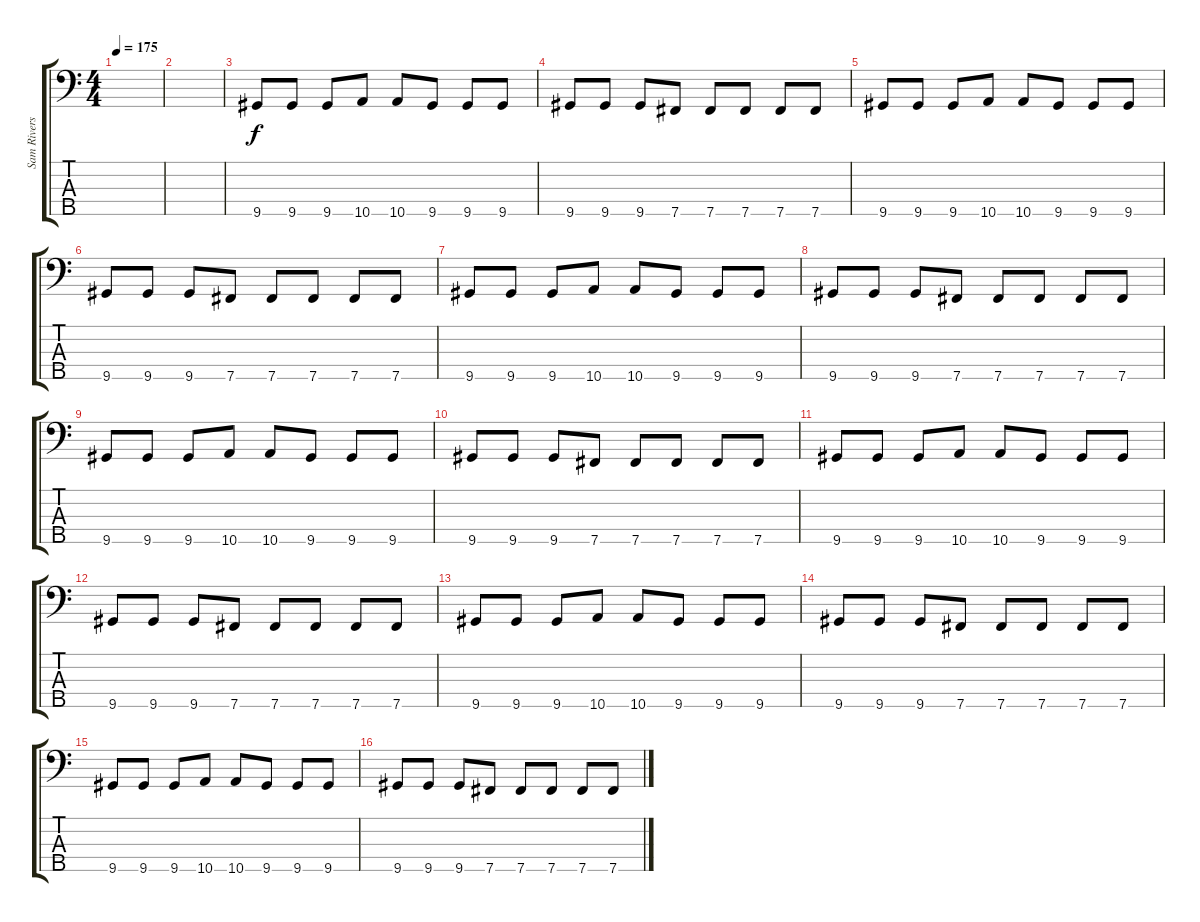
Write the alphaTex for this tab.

\track ("Sam Rivers" "Sam Rivers") {instrument electricbassfinger}
\staff {score tabs}
\tuning (G2 D2 A1 E1 B0) {hide}
\ts (4 4)
\tempo 175
\clef f4
\ks c
|
|
9.5.8 9.5.8 9.5.8 10.5.8 10.5.8 9.5.8 9.5.8 9.5.8 |
9.5.8 9.5.8 9.5.8 7.5.8 7.5.8 7.5.8 7.5.8 7.5.8 |
9.5.8 9.5.8 9.5.8 10.5.8 10.5.8 9.5.8 9.5.8 9.5.8 |
9.5.8 9.5.8 9.5.8 7.5.8 7.5.8 7.5.8 7.5.8 7.5.8 |
9.5.8 9.5.8 9.5.8 10.5.8 10.5.8 9.5.8 9.5.8 9.5.8 |
9.5.8 9.5.8 9.5.8 7.5.8 7.5.8 7.5.8 7.5.8 7.5.8 |
9.5.8 9.5.8 9.5.8 10.5.8 10.5.8 9.5.8 9.5.8 9.5.8 |
9.5.8 9.5.8 9.5.8 7.5.8 7.5.8 7.5.8 7.5.8 7.5.8 |
9.5.8 9.5.8 9.5.8 10.5.8 10.5.8 9.5.8 9.5.8 9.5.8 |
9.5.8 9.5.8 9.5.8 7.5.8 7.5.8 7.5.8 7.5.8 7.5.8 |
9.5.8 9.5.8 9.5.8 10.5.8 10.5.8 9.5.8 9.5.8 9.5.8 |
9.5.8 9.5.8 9.5.8 7.5.8 7.5.8 7.5.8 7.5.8 7.5.8 |
9.5.8 9.5.8 9.5.8 10.5.8 10.5.8 9.5.8 9.5.8 9.5.8 |
9.5.8 9.5.8 9.5.8 7.5.8 7.5.8 7.5.8 7.5.8 7.5.8
